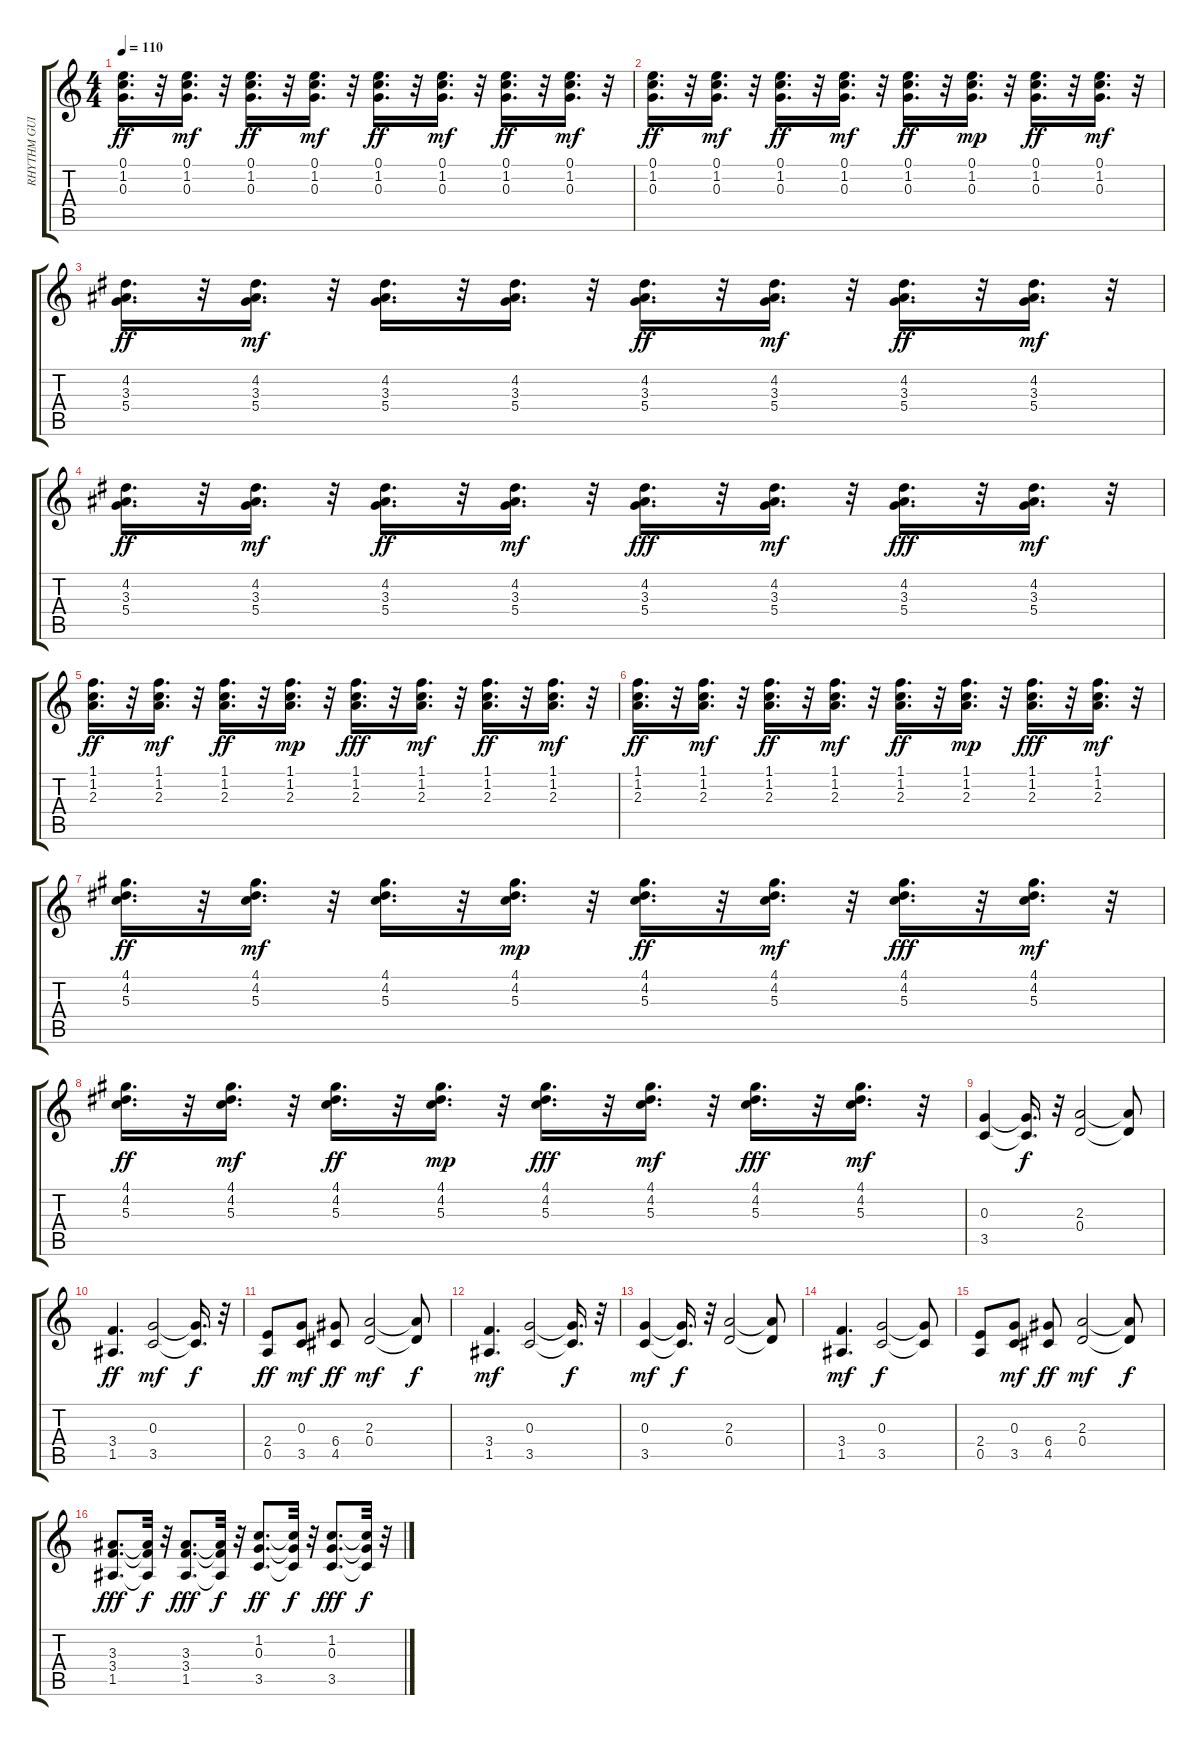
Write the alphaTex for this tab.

\track ("RHYTHM GUITAR" "RHYTHM GUI") {solo instrument acousticguitarnylon}
\staff {score tabs}
\tuning (E4 B3 G3 D3 A2 E2) {hide}
\ts (4 4)
\tempo 110
\clef g2
\ks c
(0.1 1.2 0.3).16{d dy ff} r.32 (0.1 1.2 0.3).16{d dy mf} r.32 (0.1 1.2 0.3).16{d dy ff} r.32 (0.1 1.2 0.3).16{d dy mf} r.32 (0.1 1.2 0.3).16{d dy ff} r.32 (0.1 1.2 0.3).16{d dy mf} r.32 (0.1 1.2 0.3).16{d dy ff} r.32 (0.1 1.2 0.3).16{d dy mf} r.32 |
(0.1 1.2 0.3).16{d dy ff} r.32 (0.1 1.2 0.3).16{d dy mf} r.32 (0.1 1.2 0.3).16{d dy ff} r.32 (0.1 1.2 0.3).16{d dy mf} r.32 (0.1 1.2 0.3).16{d dy ff} r.32 (0.1 1.2 0.3).16{d dy mp} r.32 (0.1 1.2 0.3).16{d dy ff} r.32 (0.1 1.2 0.3).16{d dy mf} r.32 |
(4.2 3.3 5.4).16{d dy ff} r.32 (4.2 3.3 5.4).16{d dy mf} r.32 (4.2 3.3 5.4).16{d} r.32 (4.2 3.3 5.4).16{d} r.32 (4.2 3.3 5.4).16{d dy ff} r.32 (4.2 3.3 5.4).16{d dy mf} r.32 (4.2 3.3 5.4).16{d dy ff} r.32 (4.2 3.3 5.4).16{d dy mf} r.32 |
(4.2 3.3 5.4).16{d dy ff} r.32 (4.2 3.3 5.4).16{d dy mf} r.32 (4.2 3.3 5.4).16{d dy ff} r.32 (4.2 3.3 5.4).16{d dy mf} r.32 (4.2 3.3 5.4).16{d dy fff} r.32 (4.2 3.3 5.4).16{d dy mf} r.32 (4.2 3.3 5.4).16{d dy fff} r.32 (4.2 3.3 5.4).16{d dy mf} r.32 |
(1.1 1.2 2.3).16{d dy ff} r.32 (1.1 1.2 2.3).16{d dy mf} r.32 (1.1 1.2 2.3).16{d dy ff} r.32 (1.1 1.2 2.3).16{d dy mp} r.32 (1.1 1.2 2.3).16{d dy fff} r.32 (1.1 1.2 2.3).16{d dy mf} r.32 (1.1 1.2 2.3).16{d dy ff} r.32 (1.1 1.2 2.3).16{d dy mf} r.32 |
(1.1 1.2 2.3).16{d dy ff} r.32 (1.1 1.2 2.3).16{d dy mf} r.32 (1.1 1.2 2.3).16{d dy ff} r.32 (1.1 1.2 2.3).16{d dy mf} r.32 (1.1 1.2 2.3).16{d dy ff} r.32 (1.1 1.2 2.3).16{d dy mp} r.32 (1.1 1.2 2.3).16{d dy fff} r.32 (1.1 1.2 2.3).16{d dy mf} r.32 |
(4.1 4.2 5.3).16{d dy ff} r.32 (4.1 4.2 5.3).16{d dy mf} r.32 (4.1 4.2 5.3).16{d} r.32 (4.1 4.2 5.3).16{d dy mp} r.32 (4.1 4.2 5.3).16{d dy ff} r.32 (4.1 4.2 5.3).16{d dy mf} r.32 (4.1 4.2 5.3).16{d dy fff} r.32 (4.1 4.2 5.3).16{d dy mf} r.32 |
(4.1 4.2 5.3).16{d dy ff} r.32 (4.1 4.2 5.3).16{d dy mf} r.32 (4.1 4.2 5.3).16{d dy ff} r.32 (4.1 4.2 5.3).16{d dy mp} r.32 (4.1 4.2 5.3).16{d dy fff} r.32 (4.1 4.2 5.3).16{d dy mf} r.32 (4.1 4.2 5.3).16{d dy fff} r.32 (4.1 4.2 5.3).16{d dy mf} r.32 |
(0.3 3.5).4 (0.3{t} 3.5{t}).16{d dy f} r.32 (2.3 0.4).2 (2.3{t} 0.4{t}).8 |
(3.4 1.5).4{d dy ff} (0.3 3.5).2{dy mf} (0.3{t} 3.5{t}).16{d dy f} r.32 |
(2.4 0.5).8{dy ff} (0.3 3.5).8{dy mf} (6.4 4.5).8{dy ff} (2.3 0.4).2{dy mf} (2.3{t} 0.4{t}).8{dy f} |
(3.4 1.5).4{d dy mf} (0.3 3.5).2 (0.3{t} 3.5{t}).16{d dy f} r.32 |
(0.3 3.5).4{dy mf} (0.3{t} 3.5{t}).16{d dy f} r.32 (2.3 0.4).2 (2.3{t} 0.4{t}).8 |
(3.4 1.5).4{d dy mf} (0.3 3.5).2{dy f} (0.3{t} 3.5{t}).8 |
(2.4 0.5).8 (0.3 3.5).8{dy mf} (6.4 4.5).8{dy ff} (2.3 0.4).2{dy mf} (2.3{t} 0.4{t}).8{dy f} |
(3.3 3.4 1.5).8{d dy fff} (3.3{t} 3.4{t} 1.5{t}).32{dy f} r.32 (3.3 3.4 1.5).8{d dy fff} (3.3{t} 3.4{t} 1.5{t}).32{dy f} r.32 (1.2 0.3 3.5).8{d dy ff} (1.2{t} 0.3{t} 3.5{t}).32{dy f} r.32 (1.2 0.3 3.5).8{d dy fff} (1.2{t} 0.3{t} 3.5{t}).32{dy f} r.32
